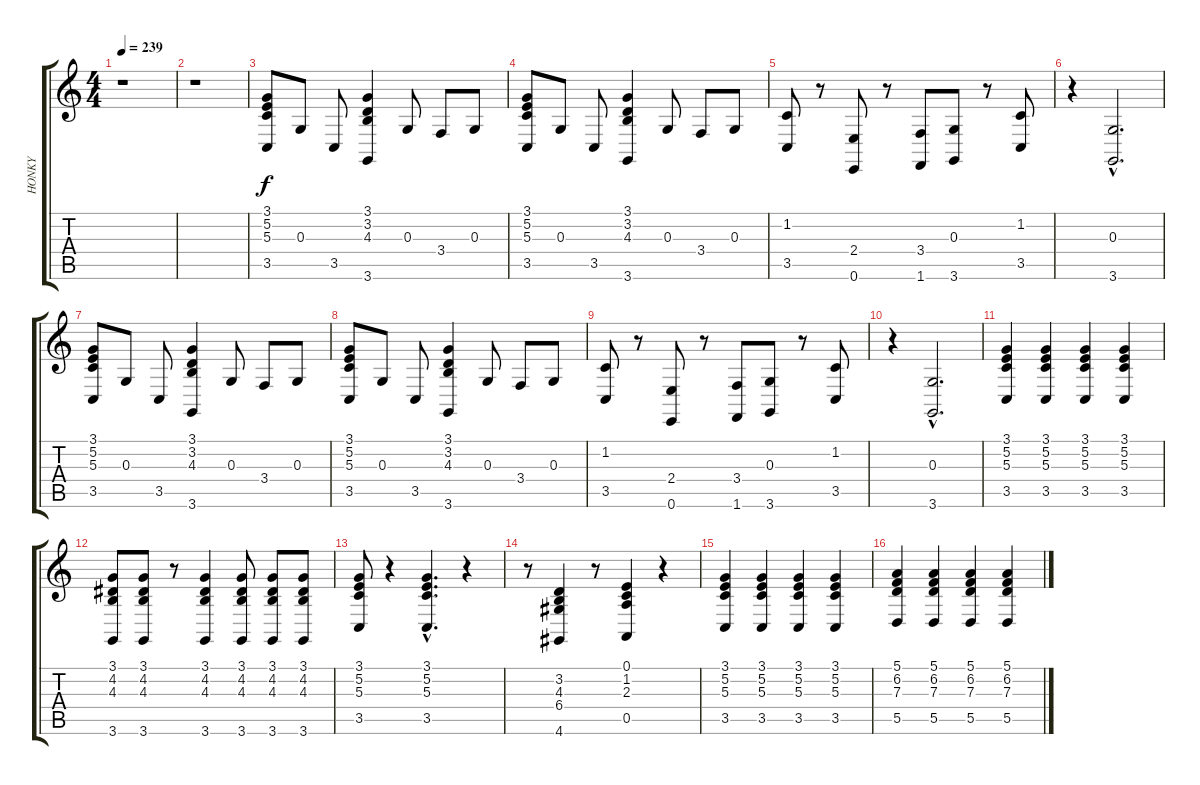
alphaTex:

\track ("HONKY" "HONKY") {instrument honkytonkpiano}
\staff {score tabs}
\tuning (E4 B3 G3 D3 A2 E2) {hide}
\ts (4 4)
\tempo 239
\clef g2
\ks c
r.1{dy f instrument honkytonkpiano} |
r.1 |
(3.1 5.2 5.3 3.5).8 0.3.8 3.5.8 (3.1 3.2 4.3 3.6).4 0.3.8 3.4.8 0.3.8 |
(3.1 5.2 5.3 3.5).8 0.3.8 3.5.8 (3.1 3.2 4.3 3.6).4 0.3.8 3.4.8 0.3.8 |
(1.2 3.5).8 r.8 (2.4 0.6).8 r.8 (3.4 1.6).8 (0.3 3.6).8 r.8 (1.2 3.5).8 |
r.4 (0.3{hac} 3.6{hac}).2{d} |
(3.1 5.2 5.3 3.5).8 0.3.8 3.5.8 (3.1 3.2 4.3 3.6).4 0.3.8 3.4.8 0.3.8 |
(3.1 5.2 5.3 3.5).8 0.3.8 3.5.8 (3.1 3.2 4.3 3.6).4 0.3.8 3.4.8 0.3.8 |
(1.2 3.5).8 r.8 (2.4 0.6).8 r.8 (3.4 1.6).8 (0.3 3.6).8 r.8 (1.2 3.5).8 |
r.4 (0.3{hac} 3.6{hac}).2{d} |
(3.1 5.2 5.3 3.5).4 (3.1 5.2 5.3 3.5).4 (3.1 5.2 5.3 3.5).4 (3.1 5.2 5.3 3.5).4 |
(3.1 4.2 4.3 3.6).8 (3.1 4.2 4.3 3.6).8 r.8 (3.1 4.2 4.3 3.6).4 (3.1 4.2 4.3 3.6).8 (3.1 4.2 4.3 3.6).8 (3.1 4.2 4.3 3.6).8 |
(3.1 5.2 5.3 3.5).8 r.4 (3.1{hac} 5.2{hac} 5.3{hac} 3.5{hac}).4{d} r.4 |
r.8 (3.2 4.3 6.4 4.6).4 r.8 (0.1 1.2 2.3 0.5).4 r.4 |
(3.1 5.2 5.3 3.5).4 (3.1 5.2 5.3 3.5).4 (3.1 5.2 5.3 3.5).4 (3.1 5.2 5.3 3.5).4 |
(5.1 6.2 7.3 5.5).4 (5.1 6.2 7.3 5.5).4 (5.1 6.2 7.3 5.5).4 (5.1 6.2 7.3 5.5).4
